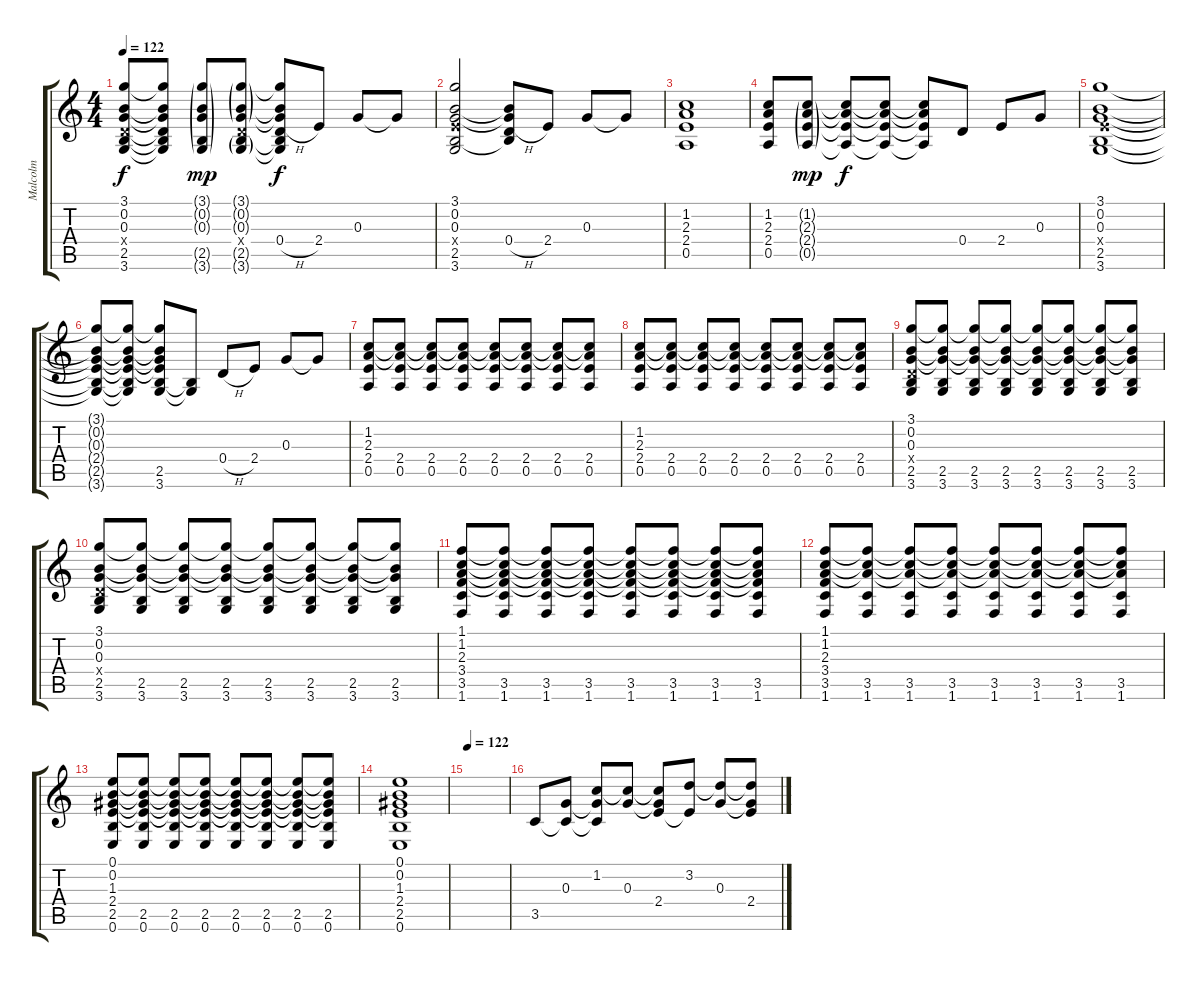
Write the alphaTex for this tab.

\track ("Malcolm" "Malcolm") {instrument distortionguitar}
\staff {score tabs}
\tuning (E4 B3 G3 D3 A2 E2) {hide}
\ts (4 4)
\tempo 122
\clef g2
\ks c
(3.1 0.2 0.3 0.4{x} 2.5 3.6).8{dy f} (3.1{t} 0.2{t} 0.3{t} 0.4{t} 2.5{t} 3.6{t}).8 (3.1{g} 0.2{g} 0.3{g} 2.5{g} 3.6{g}).8{dy mp} (3.1{g} 0.2{g} 0.3{g} 0.4{x} 2.5{g} 3.6{g}).8 (3.1{t} 0.2{t} 0.3{t} 0.4{h} 2.5{t} 3.6{t}).8{dy f} 2.4.8 0.3.8 0.3{t}.8 |
(3.1 0.2 0.3 2.4{x} 2.5 3.6).2 (0.2{t} 0.3{t} 0.4{h} 2.5{t}).8 2.4.8 0.3.8 0.3{t}.8 |
(1.2 2.3 2.4 0.5).1 |
(1.2 2.3 2.4 0.5).8 (1.2{g} 2.3{g} 2.4{g} 0.5{g}).8{dy mp} (1.2{t} 2.3{t} 2.4{t} 0.5{t}).8{dy f} (1.2{t} 2.3{t} 2.4{t} 0.5{t}).8 (1.2{t} 2.3{t} 2.4{t} 0.5{t}).8 0.4.8 2.4.8 0.3.8 |
(3.1 0.2 0.3 2.4{x} 2.5 3.6).1 |
(3.1{t} 0.2{t} 0.3{t} 2.4{t} 2.5{t} 3.6{t}).8 (3.1{t} 0.2{t} 0.3{t} 2.4{t} 2.5{t} 3.6{t}).8 (3.1{t} 0.2{t} 0.3{t} 2.4{t} 2.5 3.6).8 (2.5{t} 3.6{t}).8 0.4{h}.8 2.4.8 0.3.8 0.3{t}.8 |
(1.2 2.3 2.4 0.5).8 (1.2{t} 2.3{t} 2.4 0.5).8 (1.2{t} 2.3{t} 2.4 0.5).8 (1.2{t} 2.3{t} 2.4 0.5).8 (1.2{t} 2.3{t} 2.4 0.5).8 (1.2{t} 2.3{t} 2.4 0.5).8 (1.2{t} 2.3{t} 2.4 0.5).8 (1.2{t} 2.3{t} 2.4 0.5).8 |
(1.2 2.3 2.4 0.5).8 (1.2{t} 2.3{t} 2.4 0.5).8 (1.2{t} 2.3{t} 2.4 0.5).8 (1.2{t} 2.3{t} 2.4 0.5).8 (1.2{t} 2.3{t} 2.4 0.5).8 (1.2{t} 2.3{t} 2.4 0.5).8 (1.2{t} 2.3{t} 2.4 0.5).8 (1.2{t} 2.3{t} 2.4 0.5).8 |
(3.1 0.2 0.3 0.4{x} 2.5 3.6).8 (3.1{t} 0.2{t} 0.3{t} 2.5 3.6).8 (3.1{t} 0.2{t} 0.3{t} 2.5 3.6).8 (3.1{t} 0.2{t} 0.3{t} 2.5 3.6).8 (3.1{t} 0.2{t} 0.3{t} 2.5 3.6).8 (3.1{t} 0.2{t} 0.3{t} 2.5 3.6).8 (3.1{t} 0.2{t} 0.3{t} 2.5 3.6).8 (3.1{t} 0.2{t} 0.3{t} 2.5 3.6).8 |
(3.1 0.2 0.3 0.4{x} 2.5 3.6).8 (3.1{t} 0.2{t} 0.3{t} 2.5 3.6).8 (3.1{t} 0.2{t} 0.3{t} 2.5 3.6).8 (3.1{t} 0.2{t} 0.3{t} 2.5 3.6).8 (3.1{t} 0.2{t} 0.3{t} 2.5 3.6).8 (3.1{t} 0.2{t} 0.3{t} 2.5 3.6).8 (3.1{t} 0.2{t} 0.3{t} 2.5 3.6).8 (3.1{t} 0.2{t} 0.3{t} 2.5 3.6).8 |
(1.1 1.2 2.3 3.4 3.5 1.6).8 (1.1{t} 1.2{t} 2.3{t} 3.4{t} 3.5 1.6).8 (1.1{t} 1.2{t} 2.3{t} 3.4{t} 3.5 1.6).8 (1.1{t} 1.2{t} 2.3{t} 3.4{t} 3.5 1.6).8 (1.1{t} 1.2{t} 2.3{t} 3.4{t} 3.5 1.6).8 (1.1{t} 1.2{t} 2.3{t} 3.4{t} 3.5 1.6).8 (1.1{t} 1.2{t} 2.3{t} 3.4{t} 3.5 1.6).8 (1.1{t} 1.2{t} 2.3{t} 3.4{t} 3.5 1.6).8 |
(1.1 1.2 2.3 3.4 3.5 1.6).8 (1.1{t} 1.2{t} 2.3{t} 3.5 1.6).8 (1.1{t} 1.2{t} 2.3{t} 3.5 1.6).8 (1.1{t} 1.2{t} 2.3{t} 3.5 1.6).8 (1.1{t} 1.2{t} 2.3{t} 3.5 1.6).8 (1.1{t} 1.2{t} 2.3{t} 3.5 1.6).8 (1.1{t} 1.2{t} 2.3{t} 3.5 1.6).8 (1.1{t} 1.2{t} 2.3{t} 3.5 1.6).8 |
(0.1 0.2 1.3 2.4 2.5 0.6).8 (0.1{t} 0.2{t} 1.3{t} 2.4{t} 2.5 0.6).8 (0.1{t} 0.2{t} 1.3{t} 2.4{t} 2.5 0.6).8 (0.1{t} 0.2{t} 1.3{t} 2.4{t} 2.5 0.6).8 (0.1{t} 0.2{t} 1.3{t} 2.4{t} 2.5 0.6).8 (0.1{t} 0.2{t} 1.3{t} 2.4{t} 2.5 0.6).8 (0.1{t} 0.2{t} 1.3{t} 2.4{t} 2.5 0.6).8 (0.1{t} 0.2{t} 1.3{t} 2.4{t} 2.5 0.6).8 |
(0.1 0.2 1.3 2.4 2.5 0.6).1 |
\tempo 122
|
3.5.8 (0.3 3.5{t}).8 (1.2 0.3{t} 3.5{t}).8 (1.2{t} 0.3).8 (1.2{t} 0.3{t} 2.4).8 (3.2 2.4{t}).8 (3.2{t} 0.3).8 (3.2{t} 0.3{t} 2.4).8
